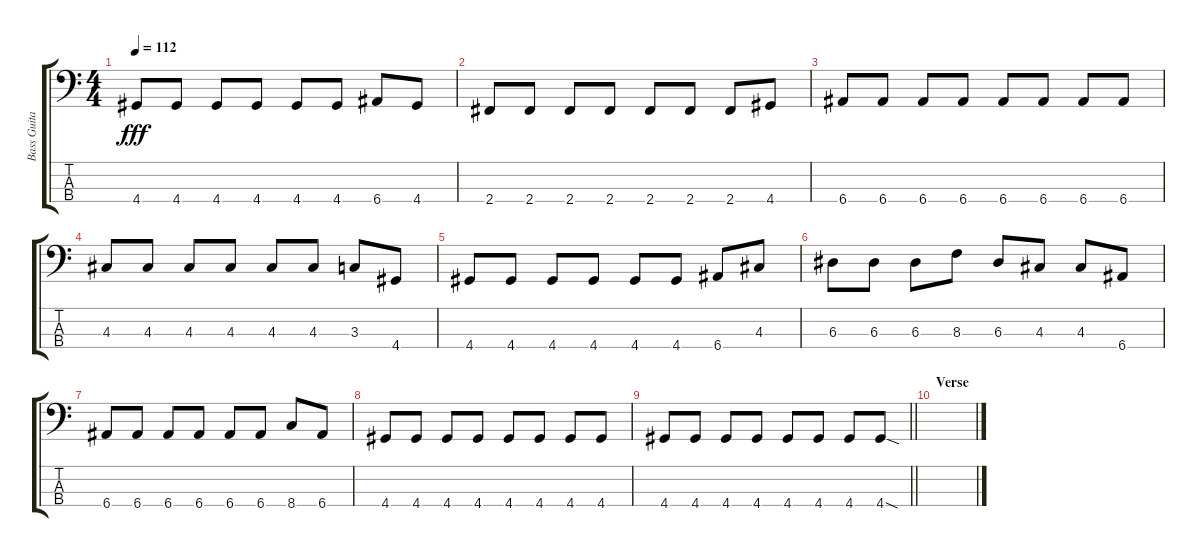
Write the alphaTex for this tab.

\track ("Bass Guitar" "Bass Guita") {instrument electricbassfinger}
\staff {score tabs}
\tuning (G2 D2 A1 E1) {hide}
\ts (4 4)
\tempo 112
\clef f4
\ks c
4.4.8{dy fff} 4.4.8 4.4.8 4.4.8 4.4.8 4.4.8 6.4.8 4.4.8 |
2.4.8 2.4.8 2.4.8 2.4.8 2.4.8 2.4.8 2.4.8 4.4.8 |
6.4.8 6.4.8 6.4.8 6.4.8 6.4.8 6.4.8 6.4.8 6.4.8 |
4.3.8 4.3.8 4.3.8 4.3.8 4.3.8 4.3.8 3.3.8 4.4.8 |
4.4.8 4.4.8 4.4.8 4.4.8 4.4.8 4.4.8 6.4.8 4.3.8 |
6.3.8 6.3.8 6.3.8 8.3.8 6.3.8 4.3.8 4.3.8 6.4.8 |
6.4.8 6.4.8 6.4.8 6.4.8 6.4.8 6.4.8 8.4.8 6.4.8 |
4.4.8 4.4.8 4.4.8 4.4.8 4.4.8 4.4.8 4.4.8 4.4.8 |
\barLineRight lightlight
4.4.8 4.4.8 4.4.8 4.4.8 4.4.8 4.4.8 4.4.8 4.4{sod}.8 |
\section ("" "Verse")
